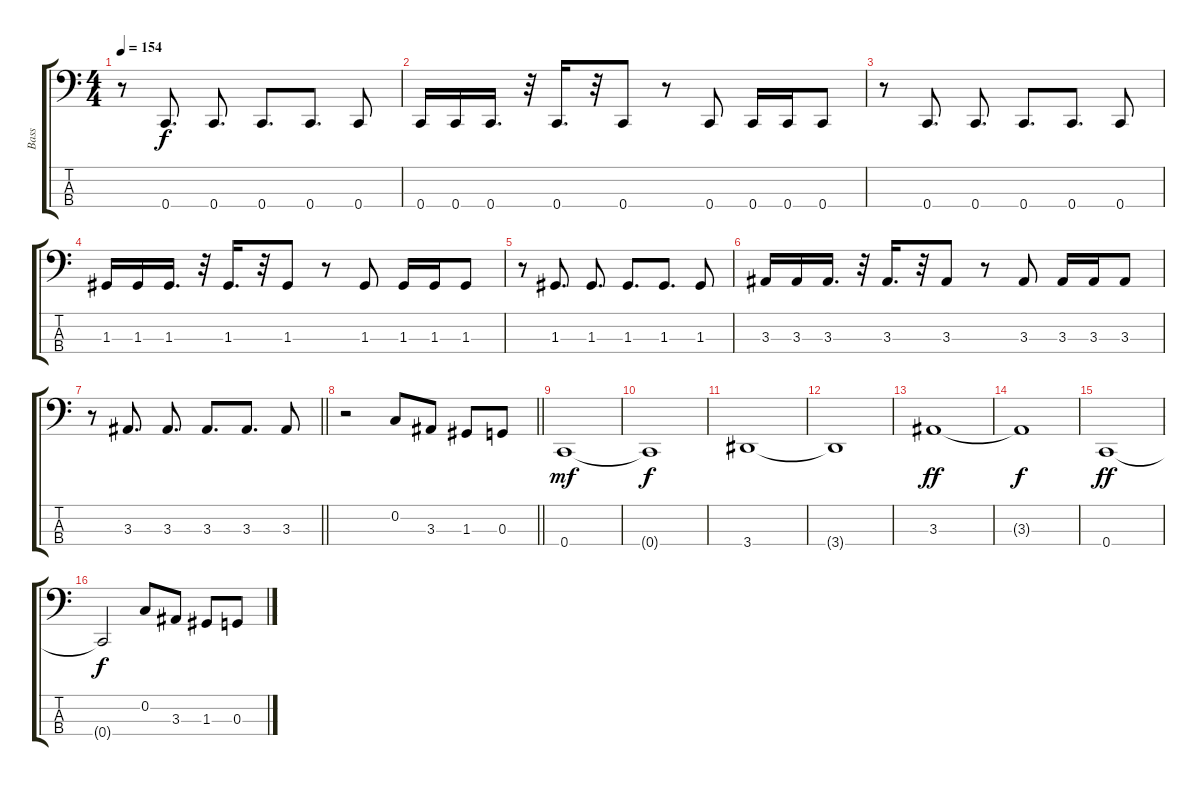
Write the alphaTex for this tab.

\track ("Bass" "Bass") {instrument electricbasspick}
\staff {score tabs}
\tuning (F2 C2 G1 C1) {hide}
\ts (4 4)
\tempo 154
\clef f4
\ks c
r.8{dy f} 0.4.8{d} 0.4.8{d} 0.4.8{d} 0.4.8{d} 0.4.8 |
0.4.16 0.4.16 0.4.16{d} r.32 0.4.16{d} r.32 0.4.8 r.8 0.4.8 0.4.16 0.4.16 0.4.8 |
r.8 0.4.8{d} 0.4.8{d} 0.4.8{d} 0.4.8{d} 0.4.8 |
1.3.16 1.3.16 1.3.16{d} r.32 1.3.16{d} r.32 1.3.8 r.8 1.3.8 1.3.16 1.3.16 1.3.8 |
r.8 1.3.8{d} 1.3.8{d} 1.3.8{d} 1.3.8{d} 1.3.8 |
3.3.16 3.3.16 3.3.16{d} r.32 3.3.16{d} r.32 3.3.8 r.8 3.3.8 3.3.16 3.3.16 3.3.8 |
\barLineRight lightlight
r.8 3.3.8{d} 3.3.8{d} 3.3.8{d} 3.3.8{d} 3.3.8 |
\section ("" " ")
\barLineRight lightlight
r.2 0.2.8 3.3.8 1.3.8 0.3.8 |
\section ("" " ")
0.4.1{dy mf} |
0.4{t}.1{dy f} |
3.4.1 |
3.4{t}.1 |
3.3.1{dy ff} |
3.3{t}.1{dy f} |
0.4.1{dy ff} |
0.4{t}.2{dy f} 0.2.8 3.3.8 1.3.8 0.3.8
